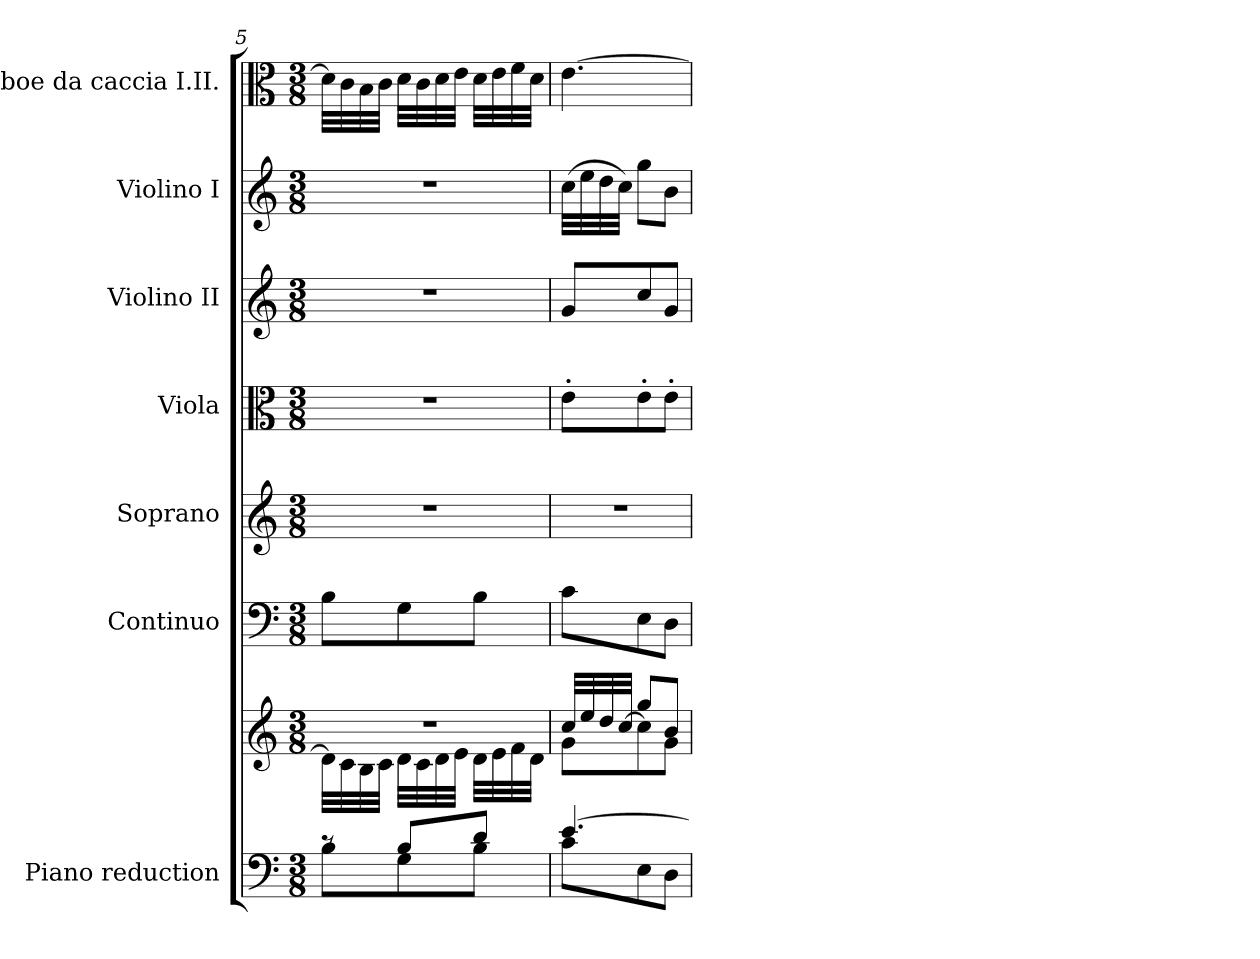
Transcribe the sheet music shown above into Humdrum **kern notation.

**kern	**kern	**kern	**kern	**kern	**kern	**kern	**kern
*part7	*part7	*part6	*part5	*part4	*part3	*part2	*part1
*staff8	*staff7	*staff6	*staff5	*staff4	*staff3	*staff2	*staff1
*I"Piano reduction	*	*I"Continuo	*I"Soprano	*I"Viola	*I"Violino II	*I"Violino I	*I"Oboe da caccia I.II.
*I'Pno	*	*	*	*I'Vla	*I'Vln	*I'Vln	*I'Ob
*clefF4	*clefG2	*clefF4	*clefG2	*clefC3	*clefG2	*clefG2	*clefC3
*k[]	*k[]	*k[]	*k[]	*k[]	*k[]	*k[]	*k[]
*M3/8	*M3/8	*M3/8	*M3/8	*M3/8	*M3/8	*M3/8	*M3/8
=5	=5	=5	=5	=5	=5	=5	=5
*^	*^	*	*	*	*	*	*
8rc	8B\L	4.r	32d\LLL]	8B\L	4.r	4.r	4.r	4.r	32d\LLL]
.	.	.	32c\	.	.	.	.	.	32c\
.	.	.	32B\	.	.	.	.	.	32B\
.	.	.	32c\JJJ	.	.	.	.	.	32c\JJJ
8B/L	8G\	.	32d\LLL	8G\	.	.	.	.	32d\LLL
.	.	.	32c\	.	.	.	.	.	32c\
.	.	.	32d\	.	.	.	.	.	32d\
.	.	.	32e\JJJ	.	.	.	.	.	32e\JJJ
8d/J	8B\J	.	32d\LLL	8B\J	.	.	.	.	32d\LLL
.	.	.	32e\	.	.	.	.	.	32e\
.	.	.	32f\	.	.	.	.	.	32f\
.	.	.	32d\JJJ	.	.	.	.	.	32d\JJJ
=6	=6	=6	=6	=6	=6	=6	=6	=6	=6
[4.e/	8c\L	32cc/LLL	8g\L	8c\L	4.r	8e'\L	8g/L	(>32cc\LLL	[4.e\
.	.	32ee/	.	.	.	.	.	32ee\	.
.	.	32dd/	.	.	.	.	.	32dd\	.
.	.	[32cc/JJJ	.	.	.	.	.	32cc\JJJ)	.
.	8E\	8gg/L	8cc\]	8E\	.	8e'\	8cc/	8gg\L	.
.	8D\J	8b/J	8g\J	8D\J	.	8e'\J	8g/J	8b\J	.
*v	*v	*	*	*	*	*	*	*	*
*	*v	*v	*	*	*	*	*	*
=	=	=	=	=	=	=	=
*-	*-	*-	*-	*-	*-	*-	*-
